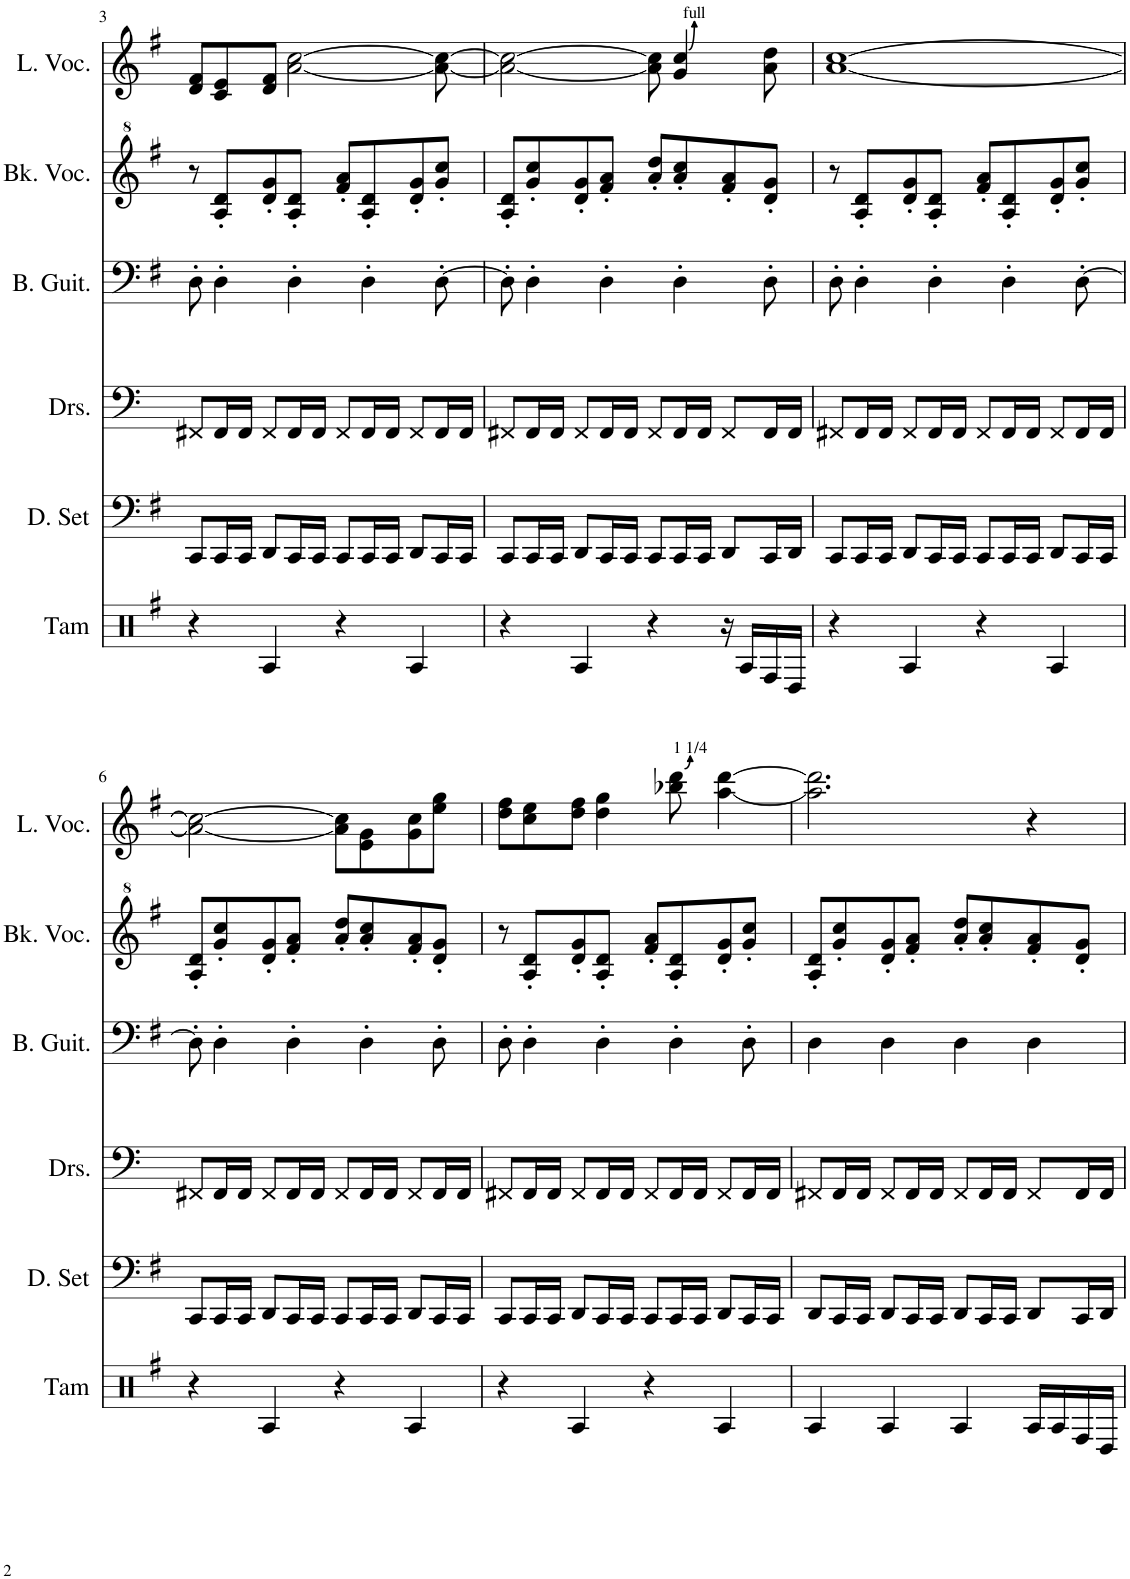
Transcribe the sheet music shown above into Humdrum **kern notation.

**kern	**kern	**kern	**kern	**kern	**kern
*part6	*part5	*part4	*part3	*part2	*part1
*staff6	*staff5	*staff4	*staff3	*staff2	*staff1
*I"タムタム	*I"ドラムセット	*I"Drumset	*I"Bass Guitar	*I"Backing Vocals	*I"Lead Vocals
*	*	*I'Drs.	*I'B. Guit.	*I'Bk. Voc.	*I'L. Voc.
!!LO:PB:g=z
*clefX	*clefF4	*clefF4	*clefF4	*clefG^2	*clefG2
*	*	*	*Trd7c12	*	*
*k[f#]	*k[f#]	*k[]	*k[f#]	*k[f#]	*k[f#]
*M4/4	*M4/4	*M4/4	*M4/4	*M4/4	*M4/4
=3	=3	=3	=3	=3	=3
4r	8CC/L	8FF#X/L	8D'\	8r	8d/ 8f#/L
.	16CC/L	16FF#/L	4D'\	8a/' 8dd/'L	8c/ 8e/
.	16CC/JJ	16FF#/JJ	.	.	.
4A/	8DD/L	8FF#/L	.	8dd/' 8gg/'	8d/ 8f#/J
.	16CC/L	16FF#/L	4D'\	8a/' 8dd/'J	[2a\ [2cc\
.	16CC/JJ	16FF#/JJ	.	.	.
4r	8CC/L	8FF#/L	.	8ff#/' 8aa/'L	.
.	16CC/L	16FF#/L	4D'\	8a/' 8dd/'	.
.	16CC/JJ	16FF#/JJ	.	.	.
4A/	8DD/L	8FF#/L	.	8dd/' 8gg/'	.
.	16CC/L	16FF#/L	[8D'\	8gg/' 8ccc/'J	8a\_ 8cc\_
.	16CC/JJ	16FF#/JJ	.	.	.
=4	=4	=4	=4	=4	=4
4r	8CC/L	8FF#X/L	8D'\]	8a/' 8dd/'L	2a\_ 2cc\_
.	16CC/L	16FF#/L	4D'\	8gg/' 8ccc/'	.
.	16CC/JJ	16FF#/JJ	.	.	.
4A/	8DD/L	8FF#/L	.	8dd/' 8gg/'	.
.	16CC/L	16FF#/L	4D'\	8ff#/' 8aa/'J	.
.	16CC/JJ	16FF#/JJ	.	.	.
4r	8CC/L	8FF#/L	.	8aa/' 8ddd/'L	8a\] 8cc\]
.	16CC/L	16FF#/L	4D'\	8aa/' 8ccc/'	4g/ 4cc/
.	16CC/JJ	16FF#/JJ	.	.	.
16r	8DD/L	8FF#/L	.	8ff#/' 8aa/'	.
16A/LL	.	.	.	.	.
16Fn/	16CC/L	16FF#/L	8D'\	8dd/' 8gg/'J	8a\ 8dd\
16D/JJ	16DD/JJ	16FF#/JJ	.	.	.
=5	=5	=5	=5	=5	=5
4r	8CC/L	8FF#X/L	8D'\	8r	[1a [1cc
.	16CC/L	16FF#/L	4D'\	8a/' 8dd/'L	.
.	16CC/JJ	16FF#/JJ	.	.	.
4A/	8DD/L	8FF#/L	.	8dd/' 8gg/'	.
.	16CC/L	16FF#/L	4D'\	8a/' 8dd/'J	.
.	16CC/JJ	16FF#/JJ	.	.	.
4r	8CC/L	8FF#/L	.	8ff#/' 8aa/'L	.
.	16CC/L	16FF#/L	4D'\	8a/' 8dd/'	.
.	16CC/JJ	16FF#/JJ	.	.	.
4A/	8DD/L	8FF#/L	.	8dd/' 8gg/'	.
.	16CC/L	16FF#/L	[8D'\	8gg/' 8ccc/'J	.
.	16CC/JJ	16FF#/JJ	.	.	.
!!LO:LB:g=z
=6	=6	=6	=6	=6	=6
4r	8CC/L	8FF#X/L	8D'\]	8a/' 8dd/'L	2a\_ 2cc\_
.	16CC/L	16FF#/L	4D'\	8gg/' 8ccc/'	.
.	16CC/JJ	16FF#/JJ	.	.	.
4A/	8DD/L	8FF#/L	.	8dd/' 8gg/'	.
.	16CC/L	16FF#/L	4D'\	8ff#/' 8aa/'J	.
.	16CC/JJ	16FF#/JJ	.	.	.
4r	8CC/L	8FF#/L	.	8aa/' 8ddd/'L	8a\] 8cc\]L
.	16CC/L	16FF#/L	4D'\	8aa/' 8ccc/'	8e\ 8g\
.	16CC/JJ	16FF#/JJ	.	.	.
4A/	8DD/L	8FF#/L	.	8ff#/' 8aa/'	8g\ 8cc\
.	16CC/L	16FF#/L	8D'\	8dd/' 8gg/'J	8ee\ 8gg\J
.	16CC/JJ	16FF#/JJ	.	.	.
=7	=7	=7	=7	=7	=7
4r	8CC/L	8FF#X/L	8D'\	8r	8dd\ 8ff#\L
.	16CC/L	16FF#/L	4D'\	8a/' 8dd/'L	8cc\ 8ee\
.	16CC/JJ	16FF#/JJ	.	.	.
4A/	8DD/L	8FF#/L	.	8dd/' 8gg/'	8dd\ 8ff#\J
.	16CC/L	16FF#/L	4D'\	8a/' 8dd/'J	4dd\ 4gg\
.	16CC/JJ	16FF#/JJ	.	.	.
4r	8CC/L	8FF#/L	.	8ff#/' 8aa/'L	.
.	16CC/L	16FF#/L	4D'\	8a/' 8dd/'	8bb-X\ 8ddd\
.	16CC/JJ	16FF#/JJ	.	.	.
4A/	8DD/L	8FF#/L	.	8dd/' 8gg/'	[4aa\ [4ddd\
.	16CC/L	16FF#/L	8D'\	8gg/' 8ccc/'J	.
.	16CC/JJ	16FF#/JJ	.	.	.
=8	=8	=8	=8	=8	=8
4A/	8DD/L	8FF#X/L	4D\	8a/' 8dd/'L	2.aa\] 2.ddd\]
.	16CC/L	16FF#/L	.	8gg/' 8ccc/'	.
.	16CC/JJ	16FF#/JJ	.	.	.
4A/	8DD/L	8FF#/L	4D\	8dd/' 8gg/'	.
.	16CC/L	16FF#/L	.	8ff#/' 8aa/'J	.
.	16CC/JJ	16FF#/JJ	.	.	.
4A/	8DD/L	8FF#/L	4D\	8aa/' 8ddd/'L	.
.	16CC/L	16FF#/L	.	8aa/' 8ccc/'	.
.	16CC/JJ	16FF#/JJ	.	.	.
16A/LL	8DD/L	8FF#/L	4D\	8ff#/' 8aa/'	4r
16A/	.	.	.	.	.
16Fn/	16CC/L	16FF#/L	.	8dd/' 8gg/'J	.
16D/JJ	16DD/JJ	16FF#/JJ	.	.	.
=	=	=	=	=	=
*-	*-	*-	*-	*-	*-
